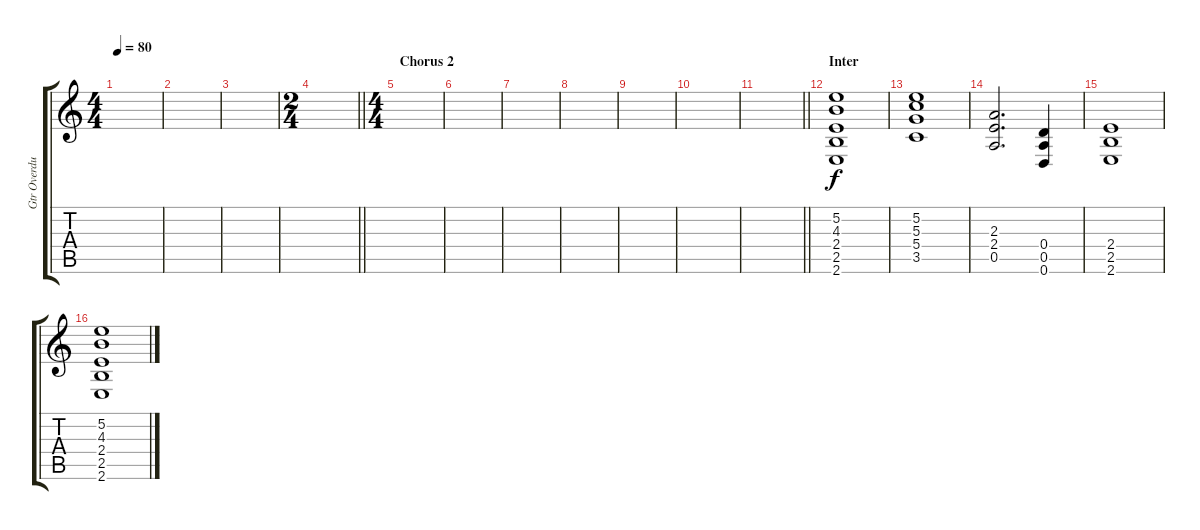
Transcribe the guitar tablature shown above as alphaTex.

\track ("Gtr Overdubbed" "Gtr Overdu") {instrument overdrivenguitar}
\staff {score tabs}
\tuning (E4 B3 G3 D3 A2 D2) {hide}
\ts (4 4)
\tempo 80
\clef g2
\ks c
|
|
|
\ts (2 4)
\barLineRight lightlight
|
\ts (4 4)
\section ("" "Chorus 2")
|
|
|
|
|
|
\barLineRight lightlight
|
\section ("" "Inter")
(5.2 4.3 2.4 2.5 2.6).1{dy f volume 15 balance 2 instrument distortionguitar} |
(5.2 5.3 5.4 3.5).1 |
(2.3 2.4 0.5).2{d} (0.4 0.5 0.6).4 |
(2.4 2.5 2.6).1 |
(5.2 4.3 2.4 2.5 2.6).1
